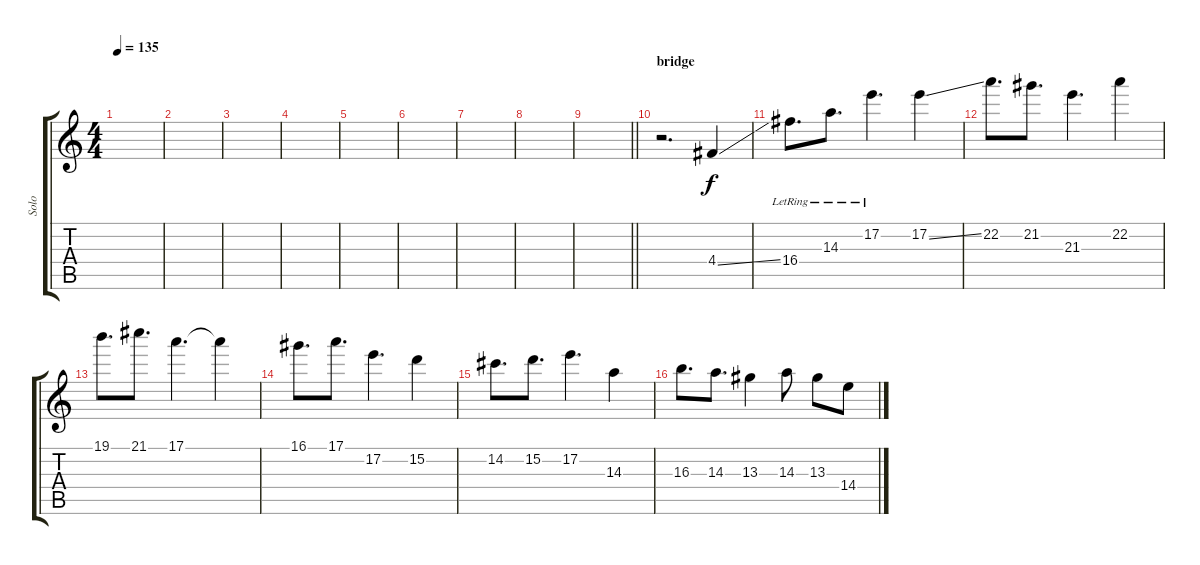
\track ("Solo" "Solo") {instrument overdrivenguitar}
\staff {score tabs}
\tuning (E4 B3 G3 D3 A2 D2) {hide}
\ts (4 4)
\tempo 135
\clef g2
\ks c
|
|
|
|
|
|
|
|
\barLineRight lightlight
|
\section ("" "bridge")
r.2{d} 4.4{ss}.4 |
16.4{lr}.8{d} 14.3{lr}.8{d} 17.2{lr}.4{d} 17.2{ss}.4 |
22.2.8{d} 21.2.8{d} 21.3.4{d} 22.2.4 |
19.1.8{d} 21.1.8{d} 17.1.4{d} 17.1{t}.4 |
16.1.8{d} 17.1.8{d} 17.2.4{d} 15.2.4 |
14.2.8{d} 15.2.8{d} 17.2.4{d} 14.3.4 |
16.3.8{d} 14.3.8{d} 13.3.4 14.3.8 13.3.8 14.4.8
